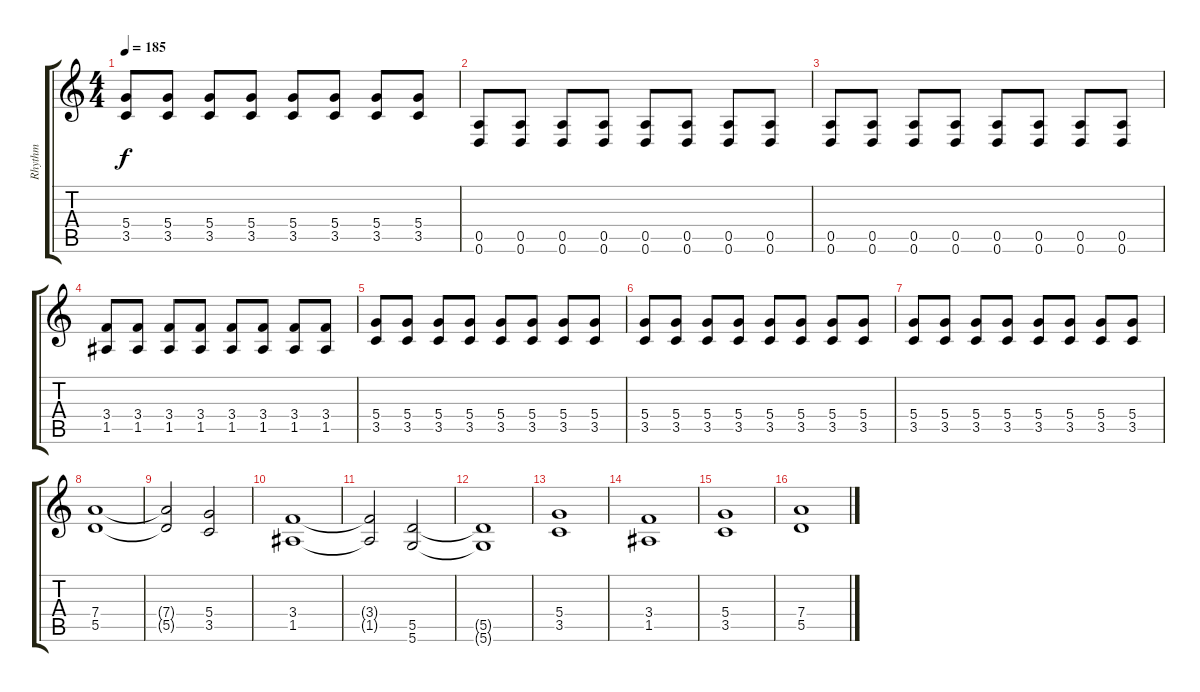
\track ("Rhythm" "Rhythm") {instrument distortionguitar}
\staff {score tabs}
\tuning (E4 B3 G3 D3 A2 D2) {hide}
\ts (4 4)
\tempo 185
\clef g2
\ks c
(5.4 3.5).8{dy f} (5.4 3.5).8 (5.4 3.5).8 (5.4 3.5).8 (5.4 3.5).8 (5.4 3.5).8 (5.4 3.5).8 (5.4 3.5).8 |
(0.5 0.6).8 (0.5 0.6).8 (0.5 0.6).8 (0.5 0.6).8 (0.5 0.6).8 (0.5 0.6).8 (0.5 0.6).8 (0.5 0.6).8 |
(0.5 0.6).8 (0.5 0.6).8 (0.5 0.6).8 (0.5 0.6).8 (0.5 0.6).8 (0.5 0.6).8 (0.5 0.6).8 (0.5 0.6).8 |
(3.4 1.5).8 (3.4 1.5).8 (3.4 1.5).8 (3.4 1.5).8 (3.4 1.5).8 (3.4 1.5).8 (3.4 1.5).8 (3.4 1.5).8 |
(5.4 3.5).8 (5.4 3.5).8 (5.4 3.5).8 (5.4 3.5).8 (5.4 3.5).8 (5.4 3.5).8 (5.4 3.5).8 (5.4 3.5).8 |
(5.4 3.5).8 (5.4 3.5).8 (5.4 3.5).8 (5.4 3.5).8 (5.4 3.5).8 (5.4 3.5).8 (5.4 3.5).8 (5.4 3.5).8 |
(5.4 3.5).8 (5.4 3.5).8 (5.4 3.5).8 (5.4 3.5).8 (5.4 3.5).8 (5.4 3.5).8 (5.4 3.5).8 (5.4 3.5).8 |
(7.4 5.5).1 |
(7.4{t} 5.5{t}).2 (5.4 3.5).2 |
(3.4 1.5).1 |
(3.4{t} 1.5{t}).2 (5.5 5.6).2 |
(5.5{t} 5.6{t}).1 |
(5.4 3.5).1 |
(3.4 1.5).1 |
(5.4 3.5).1 |
(7.4 5.5).1
